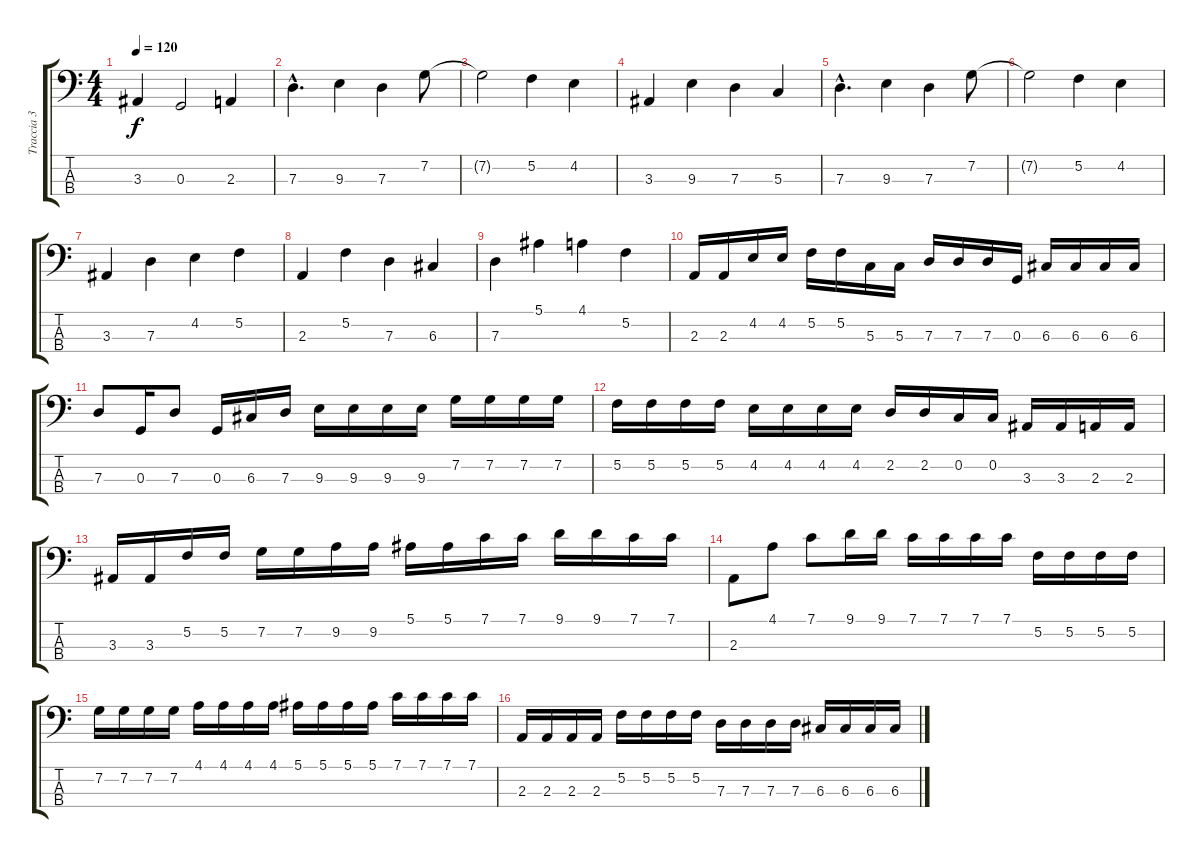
\track ("Traccia 3" "Traccia 3") {instrument electricbassfinger}
\staff {score tabs}
\tuning (F2 C2 G1 D1) {hide}
\ts (4 4)
\tempo 120
\clef f4
\ks c
3.3.4{dy f} 0.3.2 2.3.4 |
7.3{hac}.4{d} 9.3.4 7.3.4 7.2.8 |
7.2{t}.2 5.2.4 4.2.4 |
3.3.4 9.3.4 7.3.4 5.3.4 |
7.3{hac}.4{d} 9.3.4 7.3.4 7.2.8 |
7.2{t}.2 5.2.4 4.2.4 |
3.3.4 7.3.4 4.2.4 5.2.4 |
2.3.4 5.2.4 7.3.4 6.3.4 |
7.3.4 5.1.4 4.1.4 5.2.4 |
2.3.16 2.3.16 4.2.16 4.2.16 5.2.16 5.2.16 5.3.16 5.3.16 7.3.16 7.3.16 7.3.16 0.3.16 6.3.16 6.3.16 6.3.16 6.3.16 |
7.3.8 0.3.16 7.3.8 0.3.16 6.3.16 7.3.16 9.3.16 9.3.16 9.3.16 9.3.16 7.2.16 7.2.16 7.2.16 7.2.16 |
5.2.16 5.2.16 5.2.16 5.2.16 4.2.16 4.2.16 4.2.16 4.2.16 2.2.16 2.2.16 0.2.16 0.2.16 3.3.16 3.3.16 2.3.16 2.3.16 |
3.3.16 3.3.16 5.2.16 5.2.16 7.2.16 7.2.16 9.2.16 9.2.16 5.1.16 5.1.16 7.1.16 7.1.16 9.1.16 9.1.16 7.1.16 7.1.16 |
2.3.8 4.1.8 7.1.8 9.1.16 9.1.16 7.1.16 7.1.16 7.1.16 7.1.16 5.2.16 5.2.16 5.2.16 5.2.16 |
7.2.16 7.2.16 7.2.16 7.2.16 4.1.16 4.1.16 4.1.16 4.1.16 5.1.16 5.1.16 5.1.16 5.1.16 7.1.16 7.1.16 7.1.16 7.1.16 |
2.3.16 2.3.16 2.3.16 2.3.16 5.2.16 5.2.16 5.2.16 5.2.16 7.3.16 7.3.16 7.3.16 7.3.16 6.3.16 6.3.16 6.3.16 6.3.16
